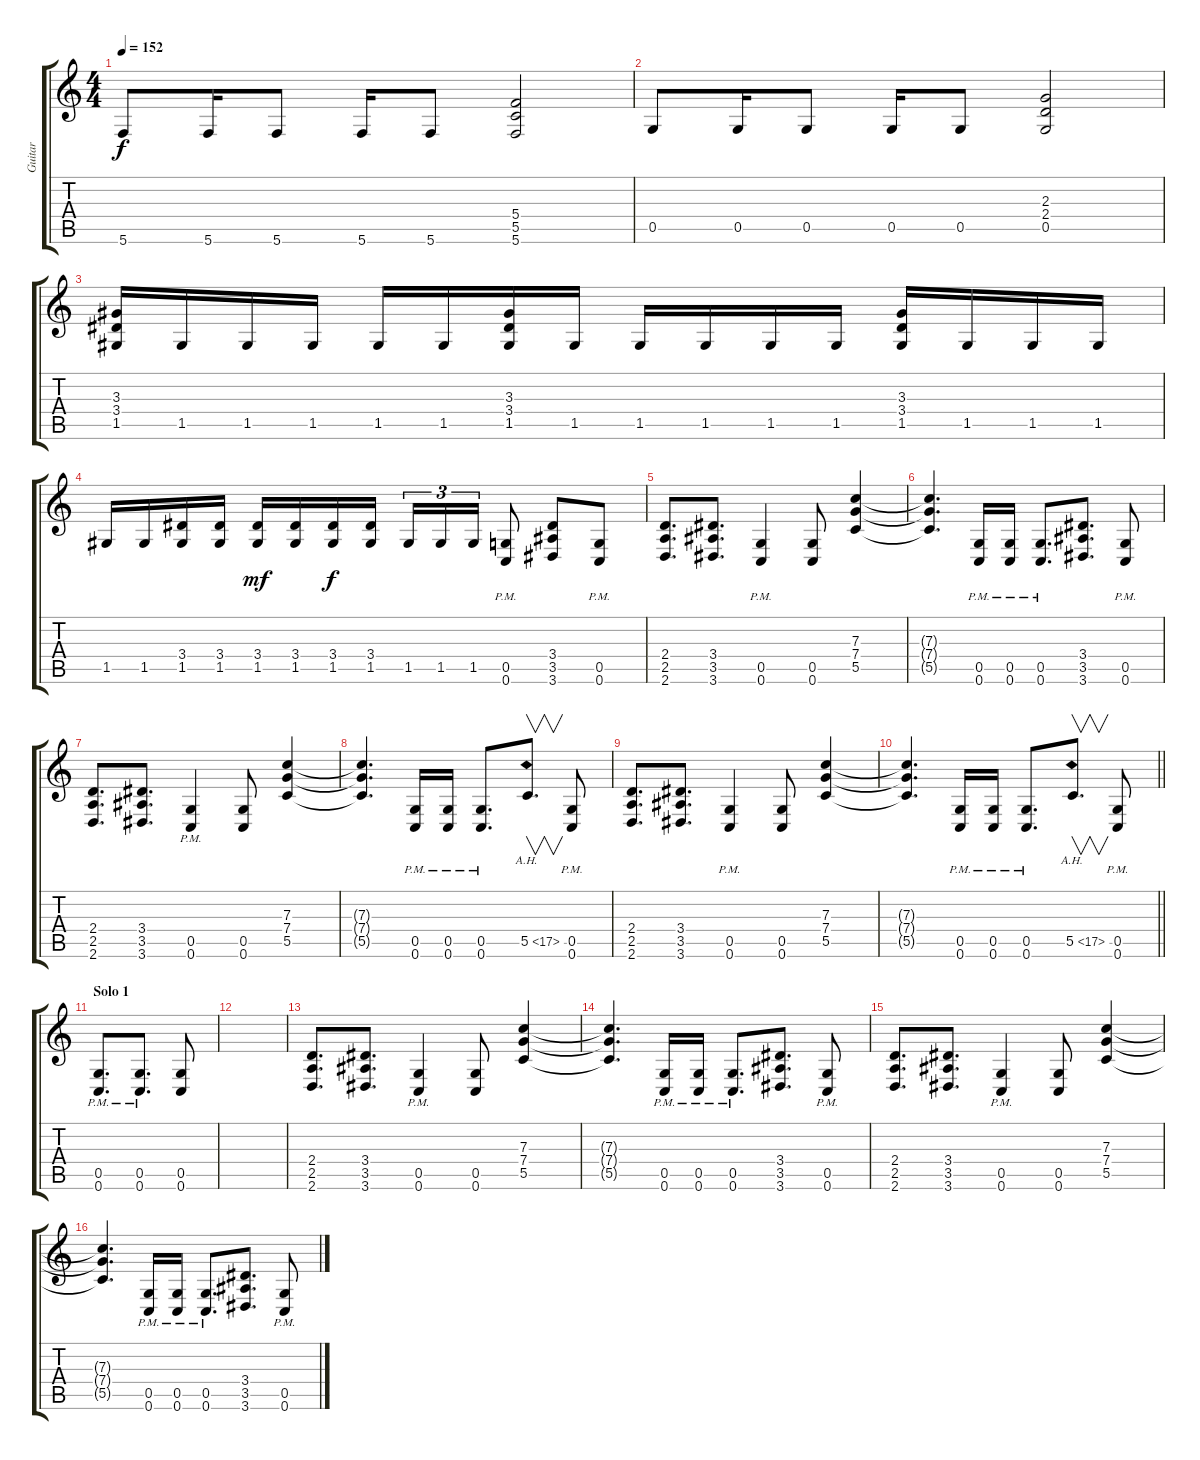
\track ("Guitar" "Guitar") {instrument distortionguitar}
\staff {score tabs}
\tuning (D4 A3 F3 C3 G2 C2) {hide}
\ts (4 4)
\tempo 152
\clef g2
\ks c
5.6.8{dy f} 5.6.16 5.6.8 5.6.16 5.6.8 (5.4 5.5 5.6).2 |
0.5.8 0.5.16 0.5.8 0.5.16 0.5.8 (2.3 2.4 0.5).2 |
(3.3 3.4 1.5).16 1.5.16 1.5.16 1.5.16 1.5.16 1.5.16 (3.3 3.4 1.5).16 1.5.16 1.5.16 1.5.16 1.5.16 1.5.16 (3.3 3.4 1.5).16 1.5.16 1.5.16 1.5.16 |
1.5.16 1.5.16 (3.4 1.5).16 (3.4 1.5).16 (3.4 1.5).16{dy mf} (3.4 1.5).16 (3.4 1.5).16{dy f} (3.4 1.5).16 1.5.16{tu (3 2)} 1.5.16{tu (3 2)} 1.5.16{tu (3 2)} (0.5{pm} 0.6).8 (3.4 3.5 3.6).8 (0.5{pm} 0.6).8 |
(2.4 2.5 2.6).8{d} (3.4 3.5 3.6).8{d} (0.5{pm} 0.6).4 (0.5 0.6).8 (7.3 7.4 5.5).4 |
(7.3{t} 7.4{t} 5.5{t}).4{d} (0.5{pm} 0.6).16 (0.5{pm} 0.6).16 (0.5{pm} 0.6).8{d} (3.4 3.5 3.6).8{d} (0.5{pm} 0.6).8 |
(2.4 2.5 2.6).8{d} (3.4 3.5 3.6).8{d} (0.5{pm} 0.6).4 (0.5 0.6).8 (7.3 7.4 5.5).4 |
(7.3{t} 7.4{t} 5.5{t}).4{d} (0.5{pm} 0.6).16 (0.5{pm} 0.6).16 (0.5{pm} 0.6).8{d} 5.5{ah 12}.8{v d} (0.5{pm} 0.6).8 |
(2.4 2.5 2.6).8{d} (3.4 3.5 3.6).8{d} (0.5{pm} 0.6).4 (0.5 0.6).8 (7.3 7.4 5.5).4 |
\barLineRight lightlight
(7.3{t} 7.4{t} 5.5{t}).4{d} (0.5{pm} 0.6).16 (0.5{pm} 0.6).16 (0.5{pm} 0.6).8{d} 5.5{ah 12}.8{v d} (0.5{pm} 0.6).8 |
\section ("" "Solo 1")
(0.5{pm} 0.6).8{d volume 16 balance 8} (0.5{pm} 0.6).8{d} (0.5 0.6).8 |
|
(2.4 2.5 2.6).8{d} (3.4 3.5 3.6).8{d} (0.5{pm} 0.6).4 (0.5 0.6).8 (7.3 7.4 5.5).4 |
(7.3{t} 7.4{t} 5.5{t}).4{d} (0.5{pm} 0.6).16 (0.5{pm} 0.6).16 (0.5{pm} 0.6).8{d} (3.4 3.5 3.6).8{d} (0.5{pm} 0.6).8 |
(2.4 2.5 2.6).8{d} (3.4 3.5 3.6).8{d} (0.5{pm} 0.6).4 (0.5 0.6).8 (7.3 7.4 5.5).4 |
(7.3{t} 7.4{t} 5.5{t}).4{d} (0.5{pm} 0.6).16 (0.5{pm} 0.6).16 (0.5{pm} 0.6).8{d} (3.4 3.5 3.6).8{d} (0.5{pm} 0.6).8
